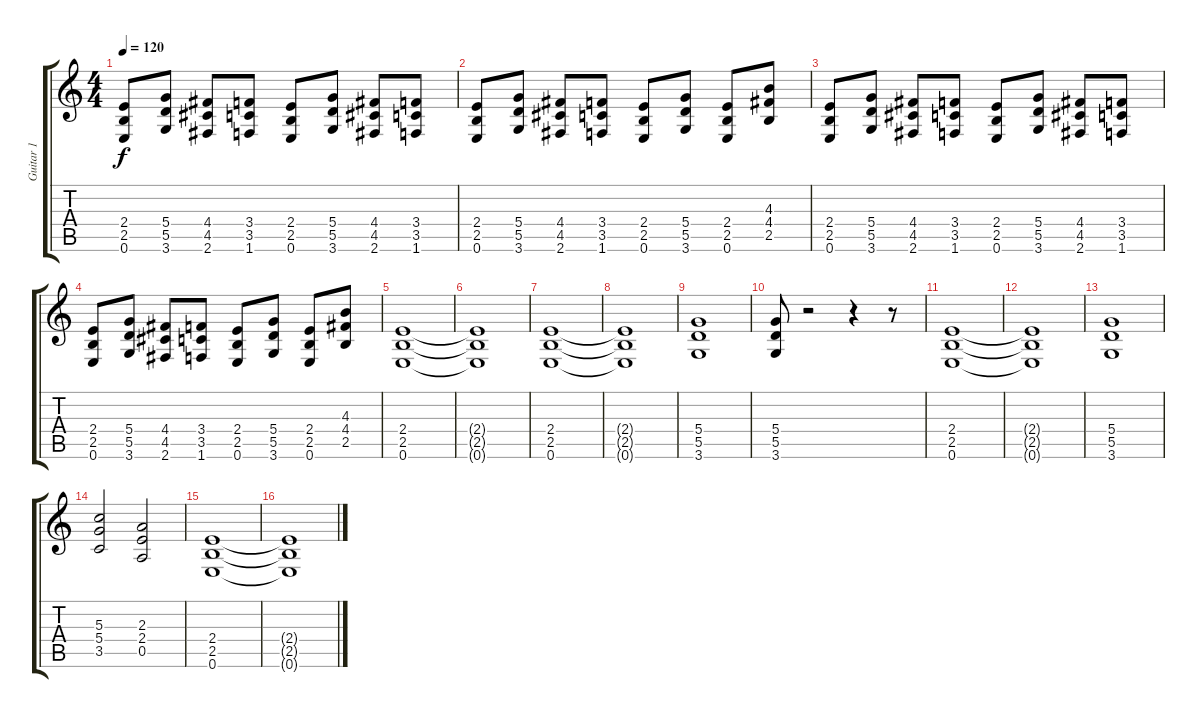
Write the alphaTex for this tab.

\track ("Guitar 1" "Guitar 1") {instrument distortionguitar}
\staff {score tabs}
\tuning (E4 B3 G3 D3 A2 E2) {hide}
\ts (4 4)
\tempo 120
\clef g2
\ks c
(2.4 2.5 0.6).8{dy f} (5.4 5.5 3.6).8 (4.4 4.5 2.6).8 (3.4 3.5 1.6).8 (2.4 2.5 0.6).8 (5.4 5.5 3.6).8 (4.4 4.5 2.6).8 (3.4 3.5 1.6).8 |
(2.4 2.5 0.6).8 (5.4 5.5 3.6).8 (4.4 4.5 2.6).8 (3.4 3.5 1.6).8 (2.4 2.5 0.6).8 (5.4 5.5 3.6).8 (2.4 2.5 0.6).8 (4.3 4.4 2.5).8 |
(2.4 2.5 0.6).8 (5.4 5.5 3.6).8 (4.4 4.5 2.6).8 (3.4 3.5 1.6).8 (2.4 2.5 0.6).8 (5.4 5.5 3.6).8 (4.4 4.5 2.6).8 (3.4 3.5 1.6).8 |
(2.4 2.5 0.6).8 (5.4 5.5 3.6).8 (4.4 4.5 2.6).8 (3.4 3.5 1.6).8 (2.4 2.5 0.6).8 (5.4 5.5 3.6).8 (2.4 2.5 0.6).8 (4.3 4.4 2.5).8 |
(2.4 2.5 0.6).1 |
(2.4{t} 2.5{t} 0.6{t}).1 |
(2.4 2.5 0.6).1 |
(2.4{t} 2.5{t} 0.6{t}).1 |
(5.4 5.5 3.6).1 |
(5.4 5.5 3.6).8 r.2 r.4 r.8 |
(2.4 2.5 0.6).1 |
(2.4{t} 2.5{t} 0.6{t}).1 |
(5.4 5.5 3.6).1 |
(5.3 5.4 3.5).2 (2.3 2.4 0.5).2 |
(2.4 2.5 0.6).1 |
(2.4{t} 2.5{t} 0.6{t}).1
